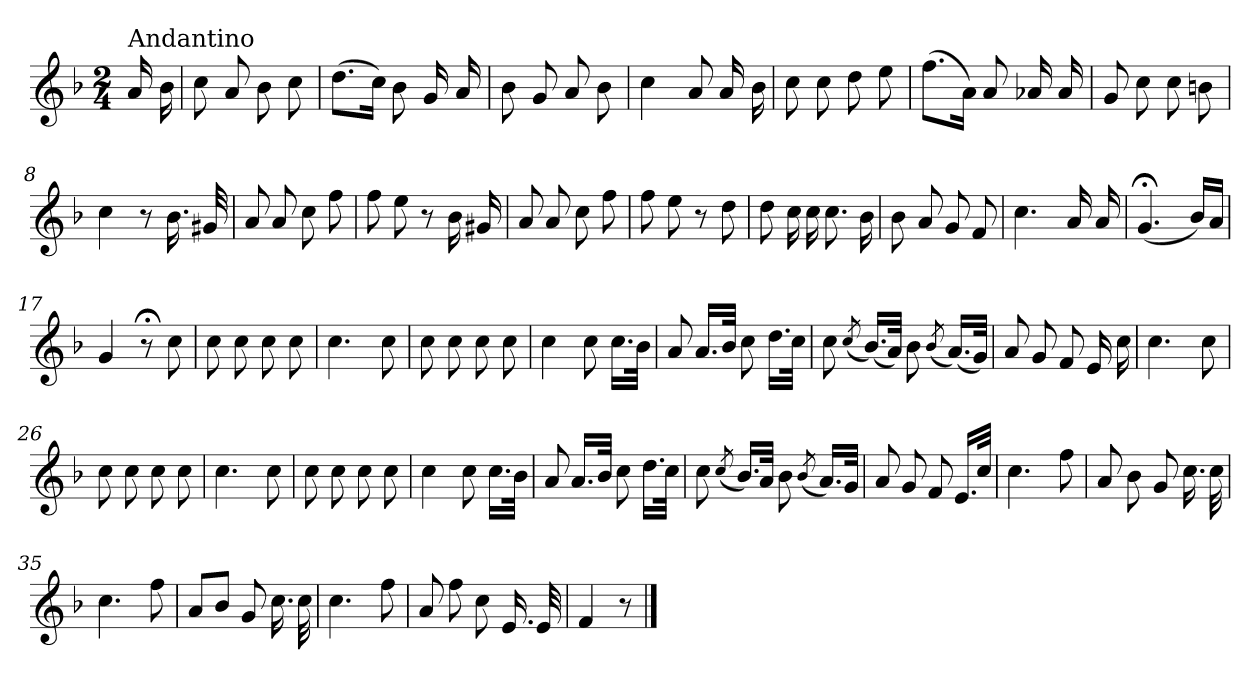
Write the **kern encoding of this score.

**kern
*part1
*staff1
*clefG2
*k[b-]
*F:
*M2/4
=
!LO:TX:a:t=Andantino
16a/
16b-\
=1
8cc\
8a/
8b-\
8cc\
=2
(>8.dd\L
16cc\Jk)
8b-\
16g/
16a/
=3
8b-\
8g/
8a/
8b-\
=4
4cc\
8a/
16a/
16b-\
=5
8cc\
8cc\
8dd\
8ee\
=6
(>8.ff\L
16a\Jk)
8a/
16a-X/
16a-/
!!LO:LB:g=z
=7
8g/
8cc\
8cc\
8bn\
=8
4cc\
8r
16.b-\
32g#X/
=9
8a/
8a/
8cc\
8ff\
=10
8ff\
8ee\
8r
16b-\
16g#X/
=11
8a/
8a/
8cc\
8ff\
=12
8ff\
8ee\
8r
8dd\
=13
8dd\
16cc\
16cc\
8.cc\
16b-\
=14
8b-\
8a/
8g/
8f/
!!LO:LB:g=z
=15
4.cc\
16a/
16a/
=16
(<4.g;</
16b-/LL)
16a/JJ
=17
4g/
8r;<
8cc\
=18
8cc\
8cc\
8cc\
8cc\
=19
4.cc\
8cc\
=20
8cc\
8cc\
8cc\
8cc\
=21
4cc\
8cc\
16.cc\LL
32b-\JJk
=22
8a/
16.a/LL
32b-/JJk
8cc\
16.dd\LL
32cc\JJk
!!LO:LB:g=z
=23
8cc\
(<8qcc/
(<16.b-/LL)
32a/JJk)
8b-\
(<8qb-/
(<16.a/LL)
32g/JJk)
=24
8a/
8g/
8f/
16e/
16cc\
=25
4.cc\
8cc\
=26
8cc\
8cc\
8cc\
8cc\
=27
4.cc\
8cc\
=28
8cc\
8cc\
8cc\
8cc\
=29
4cc\
8cc\
16.cc\LL
32b-\JJk
=30
8a/
16.a/LL
32b-/JJk
8cc\
16.dd\LL
32cc\JJk
!!LO:LB:g=z
=31
8cc\
(<8qcc/
16.b-/LL)
32a/JJk
8b-\
(<8qb-/
16.a/LL)
32g/JJk
!!LO:LB:g=z
=32
8a/
8g/
8f/
16.e/LL
32cc/JJk
=33
4.cc\
8ff\
=34
8a/
8b-\
8g/
16.cc\
32cc\
=35
4.cc\
8ff\
=36
8a/L
8b-/J
8g/
16.cc\
32cc\
=37
4.cc\
8ff\
=38
8a/
8ff\
8cc\
16.e/
32e/
=39
4f/
8r
==
*-
